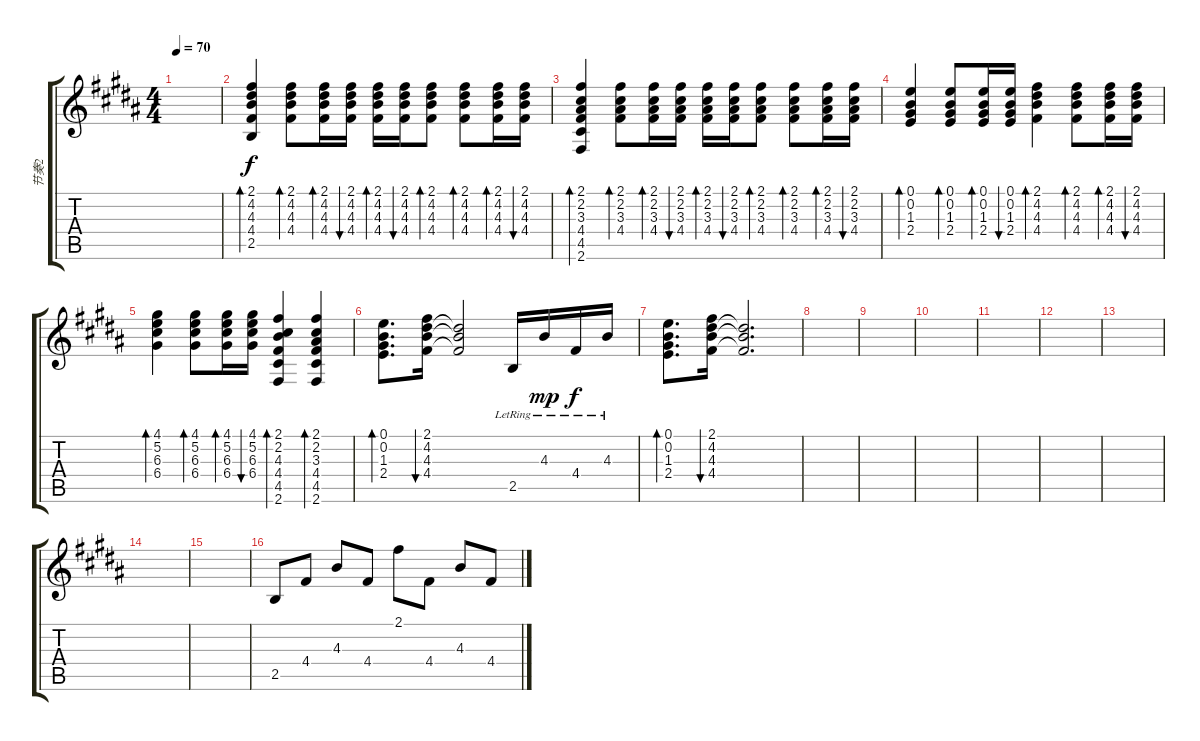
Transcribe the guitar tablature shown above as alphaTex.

\track ("节奏2" "节奏2") {instrument acousticguitarsteel}
\staff {score tabs}
\tuning (E4 B3 G3 D3 A2 E2) {hide}
\ts (4 4)
\tempo 70
\clef g2
\ks b
|
(2.1 4.2 4.3 4.4 2.5).4{bd 30} (2.1 4.2 4.3 4.4).8{bd 30} (2.1 4.2 4.3 4.4).16{bd 30} (2.1 4.2 4.3 4.4).16{bu 30} (2.1 4.2 4.3 4.4).16{bd 30} (2.1 4.2 4.3 4.4).16{bu 30} (2.1 4.2 4.3 4.4).8{bd 30} (2.1 4.2 4.3 4.4).8{bd 30} (2.1 4.2 4.3 4.4).16{bd 30} (2.1 4.2 4.3 4.4).16{bu 30} |
(2.1 2.2 3.3 4.4 4.5 2.6).4{bd 30} (2.1 2.2 3.3 4.4).8{bd 30} (2.1 2.2 3.3 4.4).16{bd 30} (2.1 2.2 3.3 4.4).16{bu 30} (2.1 2.2 3.3 4.4).16{bd 30} (2.1 2.2 3.3 4.4).16{bu 30} (2.1 2.2 3.3 4.4).8{bd 30} (2.1 2.2 3.3 4.4).8{bd 30} (2.1 2.2 3.3 4.4).16{bd 30} (2.1 2.2 3.3 4.4).16{bu 30} |
(0.1 0.2 1.3 2.4).4{bd 30} (0.1 0.2 1.3 2.4).8{bd 30} (0.1 0.2 1.3 2.4).16{bd 30} (0.1 0.2 1.3 2.4).16{bu 30} (2.1 4.2 4.3 4.4).4{bd 30} (2.1 4.2 4.3 4.4).8{bd 30} (2.1 4.2 4.3 4.4).16{bd 30} (2.1 4.2 4.3 4.4).16{bu 30} |
(4.1 5.2 6.3 6.4).4{bd 30} (4.1 5.2 6.3 6.4).8{bd 30} (4.1 5.2 6.3 6.4).16{bd 30} (4.1 5.2 6.3 6.4).16{bu 30} (2.1 2.2 4.3 4.4 4.5 2.6).4{bd 30} (2.1 2.2 3.3 4.4 4.5 2.6).4{bd 30} |
(0.1 0.2 1.3 2.4).8{d bd 30} (2.1 4.2 4.3 4.4).16{bu 30} (4.2{t} 4.3{t} 4.4{t}).2 2.5{lr}.16 4.3{lr}.16{dy mp} 4.4{lr}.16{dy f} 4.3{lr}.16 |
(0.1 0.2 1.3 2.4).8{d bd 30} (2.1 4.2 4.3 4.4).16{bu 30} (4.2{t} 4.3{t} 4.4{t}).2{d} |
|
|
|
|
|
|
|
|
2.5.8 4.4.8 4.3.8 4.4.8 2.1.8 4.4.8 4.3.8 4.4.8
